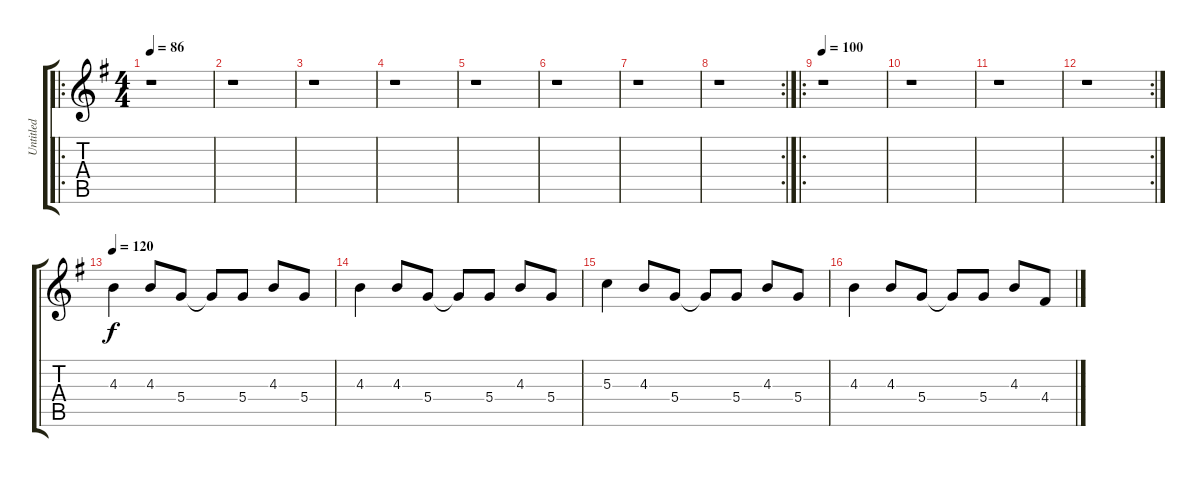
\track ("Untitled" "Untitled") {instrument distortionguitar}
\staff {score tabs}
\tuning (E4 B3 G3 D3 A2 E2) {hide}
\ro
\ts (4 4)
\tempo 86
\clef g2
\ks g
r.1{dy f instrument distortionguitar} |
r.1 |
r.1 |
r.1 |
r.1 |
r.1 |
r.1 |
\rc 2
r.1 |
\ro
\tempo 100
r.1 |
r.1 |
r.1 |
\rc 2
r.1 |
\tempo 120
4.3.4 4.3.8 5.4.8 5.4{t}.8 5.4.8 4.3.8 5.4.8 |
4.3.4 4.3.8 5.4.8 5.4{t}.8 5.4.8 4.3.8 5.4.8 |
5.3.4 4.3.8 5.4.8 5.4{t}.8 5.4.8 4.3.8 5.4.8 |
4.3.4 4.3.8 5.4.8 5.4{t}.8 5.4.8 4.3.8 4.4.8
